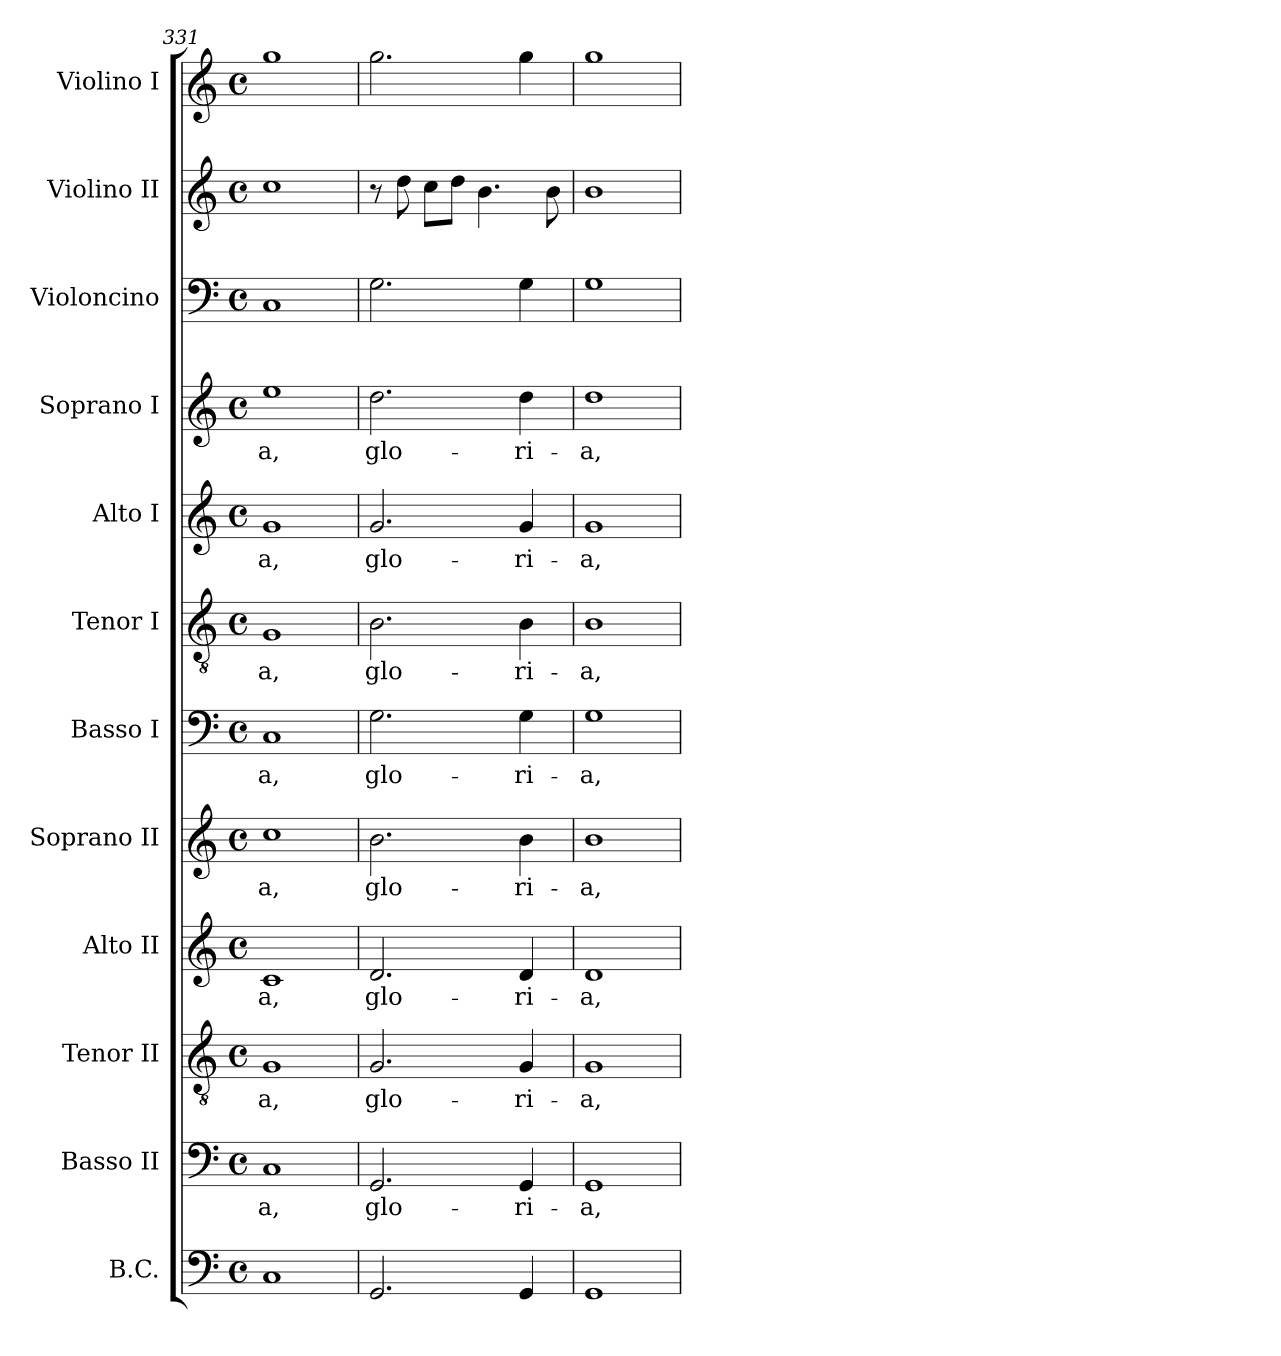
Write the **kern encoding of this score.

**kern	**kern	**text	**kern	**text	**kern	**text	**kern	**text	**kern	**text	**kern	**text	**kern	**text	**kern	**text	**kern	**kern	**kern
*part12	*part11	*part11	*part10	*part10	*part9	*part9	*part8	*part8	*part7	*part7	*part6	*part6	*part5	*part5	*part4	*part4	*part3	*part2	*part1
*staff12	*staff11	*staff11	*staff10	*staff10	*staff9	*staff9	*staff8	*staff8	*staff7	*staff7	*staff6	*staff6	*staff5	*staff5	*staff4	*staff4	*staff3	*staff2	*staff1
*I"B.C.	*I"Basso II	*	*I"Tenor II	*	*I"Alto II	*	*I"Soprano II	*	*I"Basso I	*	*I"Tenor I	*	*I"Alto I	*	*I"Soprano I	*	*I"Violoncino	*I"Violino II	*I"Violino I
*I'BC	*I'B 2	*	*I'T 2	*	*I'A 2	*	*I'S 2	*	*I'B 1	*	*I'T 1	*	*I'A 1	*	*I'S 1	*	*I'Vc.	*I'Vln. II	*I'Vln. I
*clefF4	*clefF4	*	*clefGv2	*	*clefG2	*	*clefG2	*	*clefF4	*	*clefGv2	*	*clefG2	*	*clefG2	*	*clefF4	*clefG2	*clefG2
*k[]	*k[]	*	*k[]	*	*k[]	*	*k[]	*	*k[]	*	*k[]	*	*k[]	*	*k[]	*	*k[]	*k[]	*k[]
*C:	*C:	*	*C:	*	*C:	*	*C:	*	*C:	*	*C:	*	*C:	*	*C:	*	*C:	*C:	*C:
*M4/4	*M4/4	*	*M4/4	*	*M4/4	*	*M4/4	*	*M4/4	*	*M4/4	*	*M4/4	*	*M4/4	*	*M4/4	*M4/4	*M4/4
*met(c)	*met(c)	*	*met(c)	*	*met(c)	*	*met(c)	*	*met(c)	*	*met(c)	*	*met(c)	*	*met(c)	*	*met(c)	*met(c)	*met(c)
=331	=331	=331	=331	=331	=331	=331	=331	=331	=331	=331	=331	=331	=331	=331	=331	=331	=331	=331	=331
!	!	!LO:LY:b	!	!	!	!	!	!	!	!	!	!	!	!	!	!	!	!	!
!	!	!	!	!LO:LY:b	!	!	!	!	!	!	!	!	!	!	!	!	!	!	!
!	!	!	!	!	!	!LO:LY:b	!	!	!	!	!	!	!	!	!	!	!	!	!
!	!	!	!	!	!	!	!	!LO:LY:b	!	!	!	!	!	!	!	!	!	!	!
!	!	!	!	!	!	!	!	!	!	!LO:LY:b	!	!	!	!	!	!	!	!	!
!	!	!	!	!	!	!	!	!	!	!	!	!LO:LY:b	!	!	!	!	!	!	!
!	!	!	!	!	!	!	!	!	!	!	!	!	!	!LO:LY:b	!	!	!	!	!
!	!	!	!	!	!	!	!	!	!	!	!	!	!	!	!	!LO:LY:b	!	!	!
1C	1C	-a,	1G	-a,	1c	-a,	1cc	-a,	1C	-a,	1G	-a,	1g	-a,	1ee	-a,	1C	1cc	1gg
=332	=332	=332	=332	=332	=332	=332	=332	=332	=332	=332	=332	=332	=332	=332	=332	=332	=332	=332	=332
!	!	!LO:LY:b	!	!	!	!	!	!	!	!	!	!	!	!	!	!	!	!	!
!	!	!	!	!LO:LY:b	!	!	!	!	!	!	!	!	!	!	!	!	!	!	!
!	!	!	!	!	!	!LO:LY:b	!	!	!	!	!	!	!	!	!	!	!	!	!
!	!	!	!	!	!	!	!	!LO:LY:b	!	!	!	!	!	!	!	!	!	!	!
!	!	!	!	!	!	!	!	!	!	!LO:LY:b	!	!	!	!	!	!	!	!	!
!	!	!	!	!	!	!	!	!	!	!	!	!LO:LY:b	!	!	!	!	!	!	!
!	!	!	!	!	!	!	!	!	!	!	!	!	!	!LO:LY:b	!	!	!	!	!
!	!	!	!	!	!	!	!	!	!	!	!	!	!	!	!	!LO:LY:b	!	!	!
2.GG/	2.GG/	glo-	2.G/	glo-	2.d/	glo-	2.b\	glo-	2.G\	glo-	2.B\	glo-	2.g/	glo-	2.dd\	glo-	2.G\	8r	2.gg\
.	.	.	.	.	.	.	.	.	.	.	.	.	.	.	.	.	.	8dd\	.
.	.	.	.	.	.	.	.	.	.	.	.	.	.	.	.	.	.	8cc\L	.
.	.	.	.	.	.	.	.	.	.	.	.	.	.	.	.	.	.	8dd\J	.
.	.	.	.	.	.	.	.	.	.	.	.	.	.	.	.	.	.	4.b\	.
!	!	!LO:LY:b	!	!	!	!	!	!	!	!	!	!	!	!	!	!	!	!	!
!	!	!	!	!LO:LY:b	!	!	!	!	!	!	!	!	!	!	!	!	!	!	!
!	!	!	!	!	!	!LO:LY:b	!	!	!	!	!	!	!	!	!	!	!	!	!
!	!	!	!	!	!	!	!	!LO:LY:b	!	!	!	!	!	!	!	!	!	!	!
!	!	!	!	!	!	!	!	!	!	!LO:LY:b	!	!	!	!	!	!	!	!	!
!	!	!	!	!	!	!	!	!	!	!	!	!LO:LY:b	!	!	!	!	!	!	!
!	!	!	!	!	!	!	!	!	!	!	!	!	!	!LO:LY:b	!	!	!	!	!
!	!	!	!	!	!	!	!	!	!	!	!	!	!	!	!	!LO:LY:b	!	!	!
4GG/	4GG/	-ri-	4G/	-ri-	4d/	-ri-	4b\	-ri-	4G\	-ri-	4B\	-ri-	4g/	-ri-	4dd\	-ri-	4G\	.	4gg\
.	.	.	.	.	.	.	.	.	.	.	.	.	.	.	.	.	.	8b\	.
=333	=333	=333	=333	=333	=333	=333	=333	=333	=333	=333	=333	=333	=333	=333	=333	=333	=333	=333	=333
!	!	!LO:LY:b	!	!	!	!	!	!	!	!	!	!	!	!	!	!	!	!	!
!	!	!	!	!LO:LY:b	!	!	!	!	!	!	!	!	!	!	!	!	!	!	!
!	!	!	!	!	!	!LO:LY:b	!	!	!	!	!	!	!	!	!	!	!	!	!
!	!	!	!	!	!	!	!	!LO:LY:b	!	!	!	!	!	!	!	!	!	!	!
!	!	!	!	!	!	!	!	!	!	!LO:LY:b	!	!	!	!	!	!	!	!	!
!	!	!	!	!	!	!	!	!	!	!	!	!LO:LY:b	!	!	!	!	!	!	!
!	!	!	!	!	!	!	!	!	!	!	!	!	!	!LO:LY:b	!	!	!	!	!
!	!	!	!	!	!	!	!	!	!	!	!	!	!	!	!	!LO:LY:b	!	!	!
1GG	1GG	-a,	1G	-a,	1d	-a,	1b	-a,	1G	-a,	1B	-a,	1g	-a,	1dd	-a,	1G	1b	1gg
=	=	=	=	=	=	=	=	=	=	=	=	=	=	=	=	=	=	=	=
*-	*-	*-	*-	*-	*-	*-	*-	*-	*-	*-	*-	*-	*-	*-	*-	*-	*-	*-	*-
